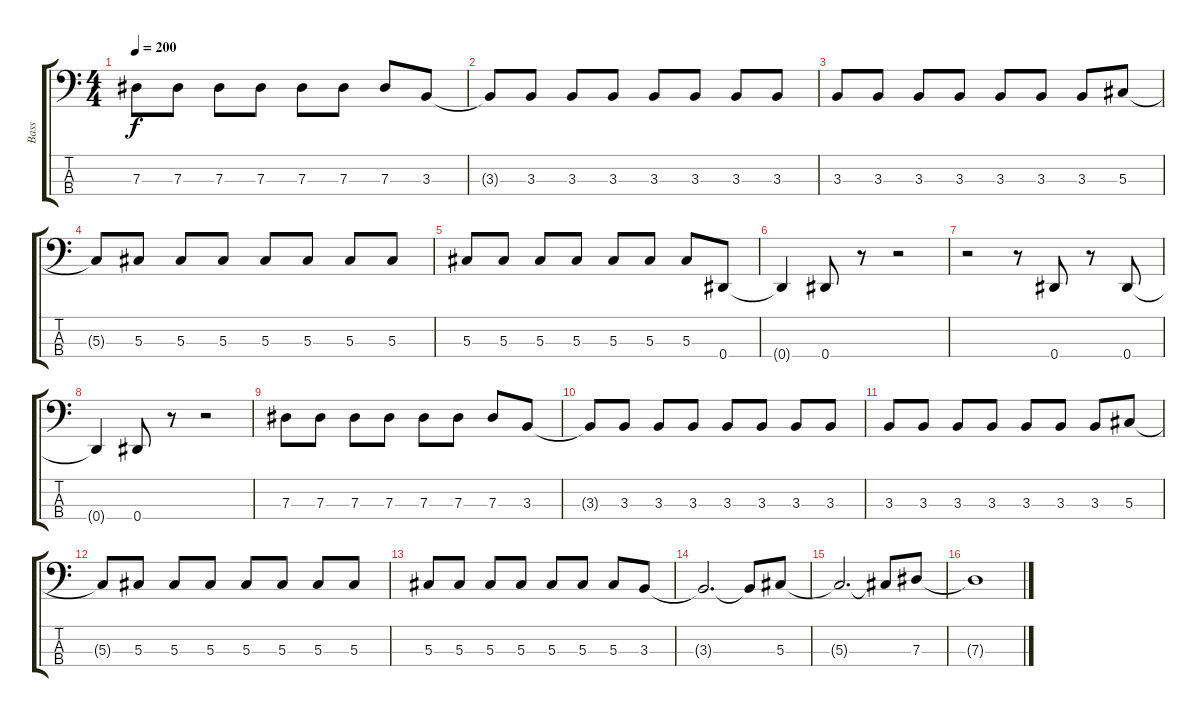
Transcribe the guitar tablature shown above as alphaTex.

\track ("Bass" "Bass") {instrument electricbassfinger}
\staff {score tabs}
\tuning (Gb2 Db2 Ab1 Eb1) {hide}
\ts (4 4)
\tempo 200
\clef f4
\ks c
7.3.8{dy f} 7.3.8 7.3.8 7.3.8 7.3.8 7.3.8 7.3.8 3.3.8 |
3.3{t}.8 3.3.8 3.3.8 3.3.8 3.3.8 3.3.8 3.3.8 3.3.8 |
3.3.8 3.3.8 3.3.8 3.3.8 3.3.8 3.3.8 3.3.8 5.3.8 |
5.3{t}.8 5.3.8 5.3.8 5.3.8 5.3.8 5.3.8 5.3.8 5.3.8 |
5.3.8 5.3.8 5.3.8 5.3.8 5.3.8 5.3.8 5.3.8 0.4.8 |
0.4{t}.4 0.4.8 r.8 r.2 |
r.2 r.8 0.4.8 r.8 0.4.8 |
0.4{t}.4 0.4.8 r.8 r.2 |
7.3.8 7.3.8 7.3.8 7.3.8 7.3.8 7.3.8 7.3.8 3.3.8 |
3.3{t}.8 3.3.8 3.3.8 3.3.8 3.3.8 3.3.8 3.3.8 3.3.8 |
3.3.8 3.3.8 3.3.8 3.3.8 3.3.8 3.3.8 3.3.8 5.3.8 |
5.3{t}.8 5.3.8 5.3.8 5.3.8 5.3.8 5.3.8 5.3.8 5.3.8 |
5.3.8 5.3.8 5.3.8 5.3.8 5.3.8 5.3.8 5.3.8 3.3.8 |
3.3{t}.2{d} 3.3{t}.8 5.3.8 |
5.3{t}.2{d} 5.3{t}.8 7.3.8 |
7.3{t}.1
